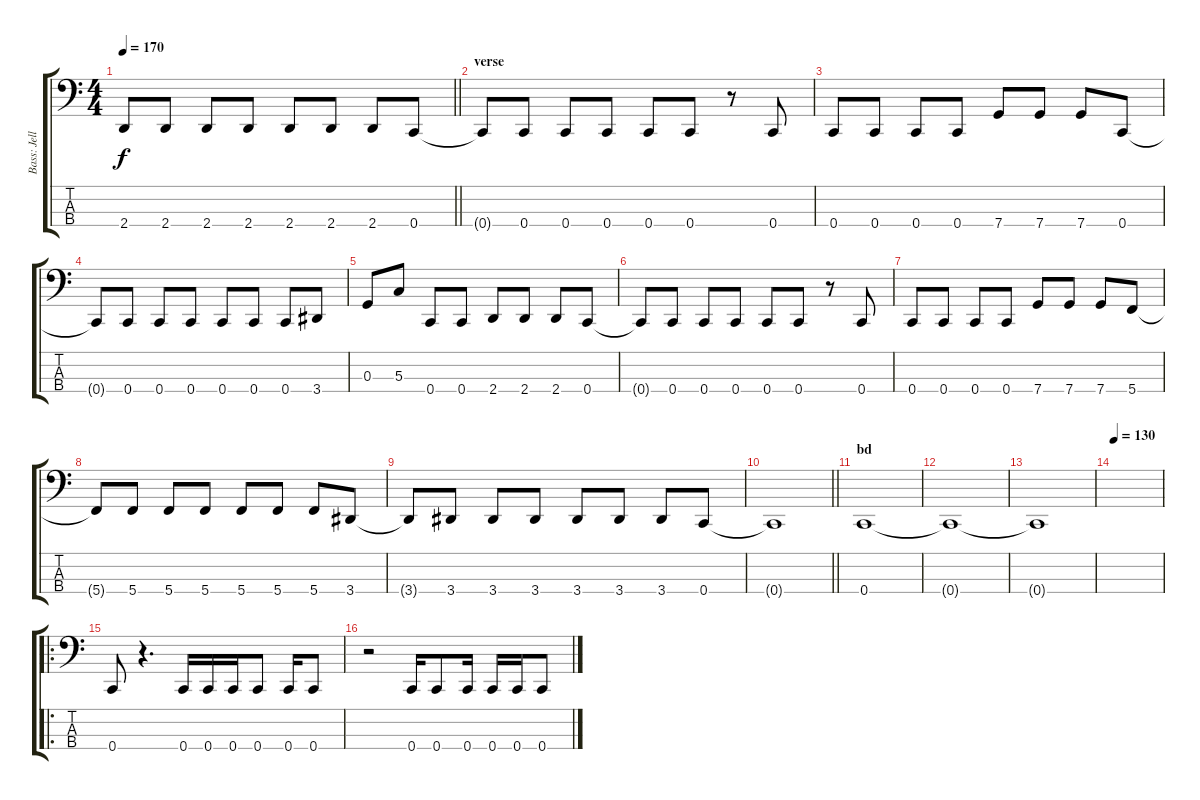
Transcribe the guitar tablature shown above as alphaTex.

\track ("Bass: Jelle" "Bass: Jell") {instrument electricbasspick}
\staff {score tabs}
\tuning (F2 C2 G1 C1) {hide}
\ts (4 4)
\tempo 170
\clef f4
\barLineRight lightlight
\ks c
2.4.8{dy f} 2.4.8 2.4.8 2.4.8 2.4.8 2.4.8 2.4.8 0.4.8 |
\section ("" "verse")
0.4{t}.8 0.4.8 0.4.8 0.4.8 0.4.8 0.4.8 r.8 0.4.8 |
0.4.8 0.4.8 0.4.8 0.4.8 7.4.8 7.4.8 7.4.8 0.4.8 |
0.4{t}.8 0.4.8 0.4.8 0.4.8 0.4.8 0.4.8 0.4.8 3.4.8 |
0.3.8 5.3.8 0.4.8 0.4.8 2.4.8 2.4.8 2.4.8 0.4.8 |
0.4{t}.8 0.4.8 0.4.8 0.4.8 0.4.8 0.4.8 r.8 0.4.8 |
0.4.8 0.4.8 0.4.8 0.4.8 7.4.8 7.4.8 7.4.8 5.4.8 |
5.4{t}.8 5.4.8 5.4.8 5.4.8 5.4.8 5.4.8 5.4.8 3.4.8 |
3.4{t}.8 3.4.8 3.4.8 3.4.8 3.4.8 3.4.8 3.4.8 0.4.8 |
\barLineRight lightlight
0.4{t}.1 |
\section ("" "bd")
0.4.1 |
0.4{t}.1 |
0.4{t}.1 |
\tempo 130
|
\ro
0.4.8 r.4{d} 0.4.16 0.4.16 0.4.16 0.4.8 0.4.16 0.4.8 |
r.2 0.4.16 0.4.8 0.4.16 0.4.16 0.4.16 0.4.8
